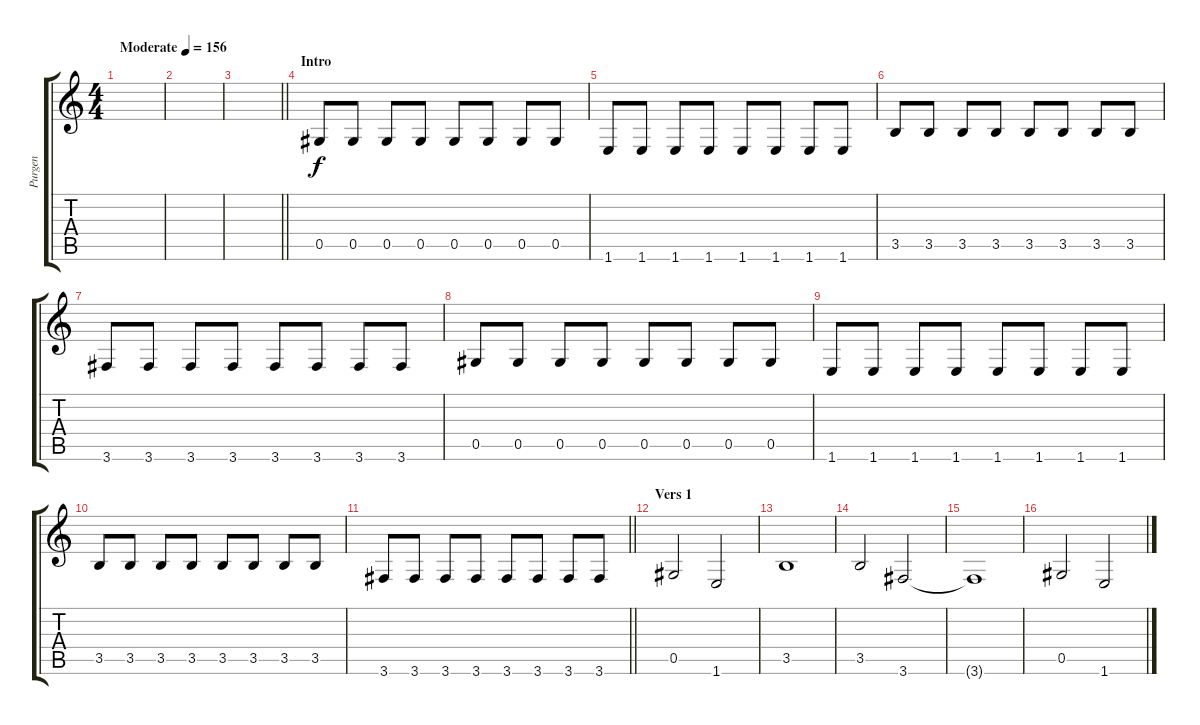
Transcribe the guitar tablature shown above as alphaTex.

\track ("Purgen" "Purgen") {instrument electricbassfinger}
\staff {score tabs}
\tuning (Eb4 Bb3 Gb3 Db3 Ab2 Eb2) {hide}
\ts (4 4)
\tempo (156 "Moderate")
\clef g2
\ks c
|
|
\barLineRight lightlight
|
\section ("" "Intro ")
0.5.8 0.5.8 0.5.8 0.5.8 0.5.8 0.5.8 0.5.8 0.5.8 |
1.6.8 1.6.8 1.6.8 1.6.8 1.6.8 1.6.8 1.6.8 1.6.8 |
3.5.8 3.5.8 3.5.8 3.5.8 3.5.8 3.5.8 3.5.8 3.5.8 |
3.6.8 3.6.8 3.6.8 3.6.8 3.6.8 3.6.8 3.6.8 3.6.8 |
0.5.8 0.5.8 0.5.8 0.5.8 0.5.8 0.5.8 0.5.8 0.5.8 |
1.6.8 1.6.8 1.6.8 1.6.8 1.6.8 1.6.8 1.6.8 1.6.8 |
3.5.8 3.5.8 3.5.8 3.5.8 3.5.8 3.5.8 3.5.8 3.5.8 |
\barLineRight lightlight
3.6.8 3.6.8 3.6.8 3.6.8 3.6.8 3.6.8 3.6.8 3.6.8 |
\section ("" "Vers 1")
0.5.2 1.6.2 |
3.5.1 |
3.5.2 3.6.2 |
3.6{t}.1 |
0.5.2 1.6.2
